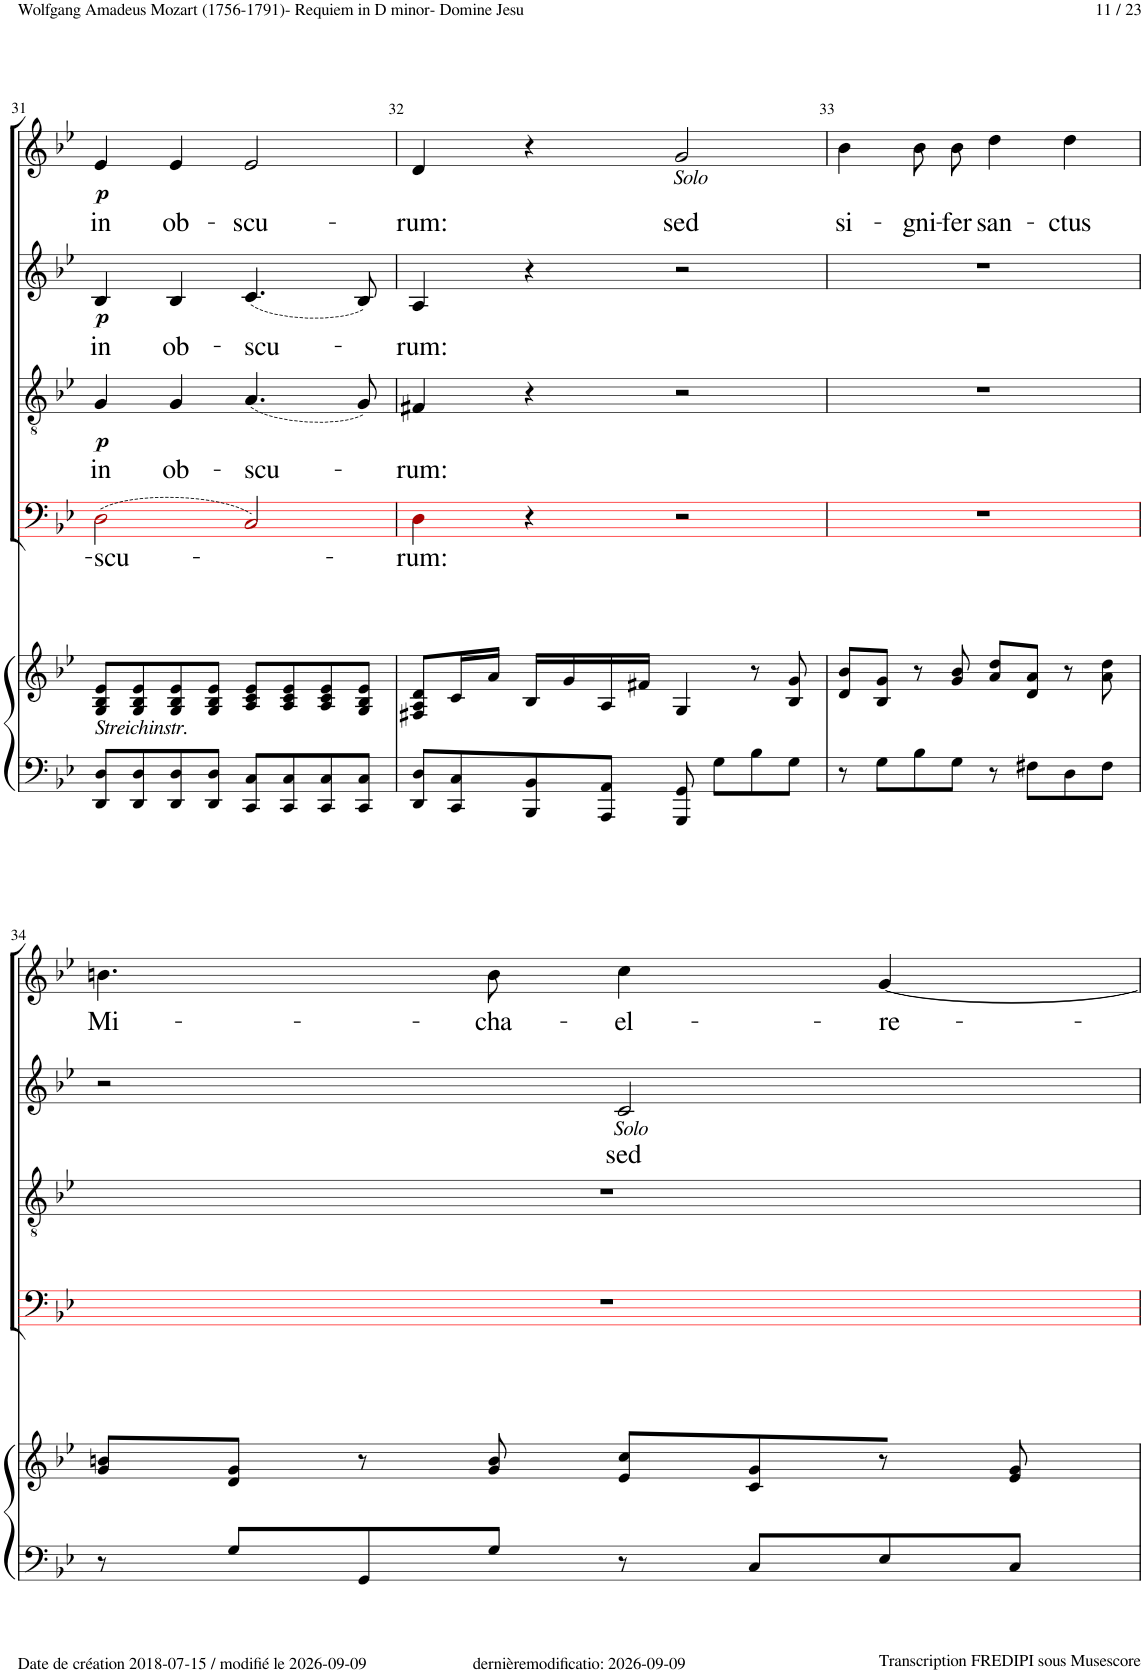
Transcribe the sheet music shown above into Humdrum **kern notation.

**kern	**text	**dynam	**kern	**text	**dynam	**kern	**kern	**kern	**text	**kern	**text	**dynam	**kern	**text	**dynam	**kern	**text	**dynam
*part7	*part7	*part7	*part6	*part6	*part6	*part5	*part5	*part4	*part4	*part3	*part3	*part3	*part2	*part2	*part2	*part1	*part1	*part1
*staff8	*staff8	*staff8	*staff7	*staff7	*staff7	*staff6	*staff5	*staff4	*staff4	*staff3	*staff3	*staff3	*staff2	*staff2	*staff2	*staff1	*staff1	*staff1
*I"Mezzo-soprano	*	*	*I"Soprano	*	*	*I"Piano	*	*I"Bass	*	*I"Tenor	*	*	*I"Alto	*	*	*I"Soprano	*	*
*I'Mzs.	*	*	*I'S.	*	*	*I'Pno	*	*	*	*	*	*	*	*	*	*	*	*
!!LO:PB:g=z
*clefG2	*	*	*clefG2	*	*	*clefF4	*clefG2	*clefF4	*	*clefGv2	*	*	*clefG2	*	*	*clefG2	*	*
*	*	*	*	*	*	*	*	*ITrd8c14	*	*	*	*	*	*	*	*	*	*
*k[b-e-]	*	*	*k[b-e-]	*	*	*k[b-e-]	*k[b-e-]	*k[b-e-]	*	*k[b-e-]	*	*	*k[b-e-]	*	*	*k[b-e-]	*	*
*M4/4	*	*	*M4/4	*	*	*M4/4	*M4/4	*M4/4	*	*M4/4	*	*	*M4/4	*	*	*M4/4	*	*
*met(c)	*	*	*met(c)	*	*	*met(c)	*met(c)	*met(c)	*	*met(c)	*	*	*met(c)	*	*	*met(c)	*	*
=31	=31	=31	=31	=31	=31	=31	=31	=31	=31	=31	=31	=31	=31	=31	=31	=31	=31	=31
!	!	!	!	!	!	!	!LO:TX:b:i:t=Streichinstr.	!	!	!	!	!	!	!	!	!	!	!
!	!	!	!	!	!	!	!	!	!LO:LY:b	!	!LO:LY:b	!LO:DY:b	!	!LO:LY:b	!LO:DY:b	!	!LO:LY:b	!LO:DY:b
1r	.	.	1r	.	.	8DD/ 8D/L	8G/ 8B-/ 8e-/L	(2D!i\	-scu-	4G!/	in	p	4B-!/	in	p	4e-!/	in	p
.	.	.	.	.	.	8DD/ 8D/	8G/ 8B-/ 8e-/	.	.	.	.	.	.	.	.	.	.	.
!	!	!	!	!	!	!	!	!	!	!	!LO:LY:b	!	!	!LO:LY:b	!	!	!LO:LY:b	!
.	.	.	.	.	.	8DD/ 8D/	8G/ 8B-/ 8e-/	.	.	4G!/	ob-	.	4B-!/	ob-	.	4e-!/	ob-	.
.	.	.	.	.	.	8DD/ 8D/J	8G/ 8B-/ 8e-/J	.	.	.	.	.	.	.	.	.	.	.
!	!	!	!	!	!	!	!	!	!	!	!LO:LY:b	!	!	!LO:LY:b	!	!	!LO:LY:b	!
.	.	.	.	.	.	8CC/ 8C/L	8A/ 8c/ 8e-/L	2C!i/)	.	(4.A!/	-scu-	.	(4.c!/	-scu-	.	2e-!/	-scu-	.
.	.	.	.	.	.	8CC/ 8C/	8A/ 8c/ 8e-/	.	.	.	.	.	.	.	.	.	.	.
.	.	.	.	.	.	8CC/ 8C/	8A/ 8c/ 8e-/	.	.	.	.	.	.	.	.	.	.	.
.	.	.	.	.	.	8CC/ 8C/J	8G/ 8B-/ 8e-/J	.	.	8G!/)	.	.	8B-!/)	.	.	.	.	.
=32	=32	=32	=32	=32	=32	=32	=32	=32	=32	=32	=32	=32	=32	=32	=32	=32	=32	=32
!	!	!	!	!	!	!	!	!	!LO:LY:b	!	!LO:LY:b	!	!	!LO:LY:b	!	!	!LO:LY:b	!
4r	.	.	4r	.	.	8DD/ 8D/L	8F#X/ 8A/ 8d/L	4D!i\	-rum:	4F#X!/	-rum:	.	4A!/	-rum:	.	4d!/	-rum:	.
.	.	.	.	.	.	8CC/ 8C/	16c/L	.	.	.	.	.	.	.	.	.	.	.
.	.	.	.	.	.	.	16a/JJ	.	.	.	.	.	.	.	.	.	.	.
!	!	!LO:DY:b	!	!	!LO:DY:b	!	!	!	!	!	!	!	!	!	!	!	!	!
4r	.	p	4r	.	p	8BBB-/ 8BB-/	16B-/LL	4r	.	4r	.	.	4r	.	.	4r	.	.
.	.	.	.	.	.	.	16g/	.	.	.	.	.	.	.	.	.	.	.
.	.	.	.	.	.	8AAA/ 8AA/J	16A/	.	.	.	.	.	.	.	.	.	.	.
.	.	.	.	.	.	.	16f#X/JJ	.	.	.	.	.	.	.	.	.	.	.
!	!	!	!	!	!	!	!	!	!	!	!	!	!	!	!	!LO:TX:b:i:t=Solo	!	!
!	!	!	!LO:TX:a:i:t=Solo	!	!	!	!	!	!	!	!	!	!	!	!	!	!	!
!	!	!	!	!	!	!	!	!	!	!	!	!	!	!	!	!	!LO:LY:b	!
2r	.	.	2g!	sed	.	8GGG/ 8GG/	4G/	2r	.	2r	.	.	2r	.	.	2g/	sed	.
.	.	.	.	.	.	8G\L	.	.	.	.	.	.	.	.	.	.	.	.
.	.	.	.	.	.	8B-\	8r	.	.	.	.	.	.	.	.	.	.	.
.	.	.	.	.	.	8G\J	8B-/ 8g/	.	.	.	.	.	.	.	.	.	.	.
=33	=33	=33	=33	=33	=33	=33	=33	=33	=33	=33	=33	=33	=33	=33	=33	=33	=33	=33
!	!	!	!	!	!	!	!	!	!	!	!	!	!	!	!	!	!LO:LY:b	!
1r	.	.	4b-!	si-	.	8r	8d/ 8b-/L	1r	.	1r	.	.	1r	.	.	4b-\	si-	.
.	.	.	.	.	.	8G\L	8B-/ 8g/J	.	.	.	.	.	.	.	.	.	.	.
!	!	!	!	!	!	!	!	!	!	!	!	!	!	!	!	!	!LO:LY:b	!
.	.	.	8b-!\L	-gni-	.	8B-\	8r	.	.	.	.	.	.	.	.	8b-\L	-gni-	.
!	!	!	!	!	!	!	!	!	!	!	!	!	!	!	!	!	!LO:LY:b	!
.	.	.	8b-!\J	-fer	.	8G\J	8g/ 8b-/	.	.	.	.	.	.	.	.	8b-\J	-fer	.
!	!	!	!	!	!	!	!	!	!	!	!	!	!	!	!	!	!LO:LY:b	!
.	.	.	4dd!	san-	.	8r	8a/ 8dd/L	.	.	.	.	.	.	.	.	4dd\	san-	.
.	.	.	.	.	.	8F#X\L	8d/ 8a/J	.	.	.	.	.	.	.	.	.	.	.
!	!	!	!	!	!	!	!	!	!	!	!	!	!	!	!	!	!LO:LY:b	!
.	.	.	4dd!	-ctus	.	8D\	8r	.	.	.	.	.	.	.	.	4dd\	-ctus	.
.	.	.	.	.	.	8F#\J	8a\ 8dd\	.	.	.	.	.	.	.	.	.	.	.
!!LO:LB:g=z
=34	=34	=34	=34	=34	=34	=34	=34	=34	=34	=34	=34	=34	=34	=34	=34	=34	=34	=34
!	!	!	!	!	!	!	!	!	!	!	!	!	!	!	!	!	!LO:LY:b	!
2r	.	.	4.bn!	Mi-	.	8r	8g/ 8bn/L	1r	.	1r	.	.	2r	.	.	4.bn\	Mi-	.
.	.	.	.	.	.	8G/L	8d/ 8g/J	.	.	.	.	.	.	.	.	.	.	.
.	.	.	.	.	.	8GG/	8r	.	.	.	.	.	.	.	.	.	.	.
!	!	!	!	!	!	!	!	!	!	!	!	!	!	!	!	!	!LO:LY:b	!
.	.	.	8b!	-cha-	.	8G/J	8g/ 8b/	.	.	.	.	.	.	.	.	8b\	-cha-	.
!	!	!	!	!	!	!	!	!	!	!	!	!	!LO:TX:b:i:t=Solo	!	!	!	!	!
!LO:TX:a:i:t=Solo	!	!	!	!	!	!	!	!	!	!	!	!	!	!	!	!	!	!
!	!	!	!	!	!	!	!	!	!	!	!	!	!	!LO:LY:b	!	!	!LO:LY:b	!
2c!	sed	.	4cc!	-el-	.	8r	8e-/ 8cc/L	.	.	.	.	.	2c/	sed	.	4cc\	-el-	.
.	.	.	.	.	.	8C/L	8c/ 8g/	.	.	.	.	.	.	.	.	.	.	.
!	!	!	!	!	!	!	!	!	!	!	!	!	!	!	!	!	!LO:LY:b	!
.	.	.	[4g!	-re-	.	8E-/	8r	.	.	.	.	.	.	.	.	4g/	-re-	.
.	.	.	.	.	.	8C/J	8e-/ 8g/	.	.	.	.	.	.	.	.	.	.	.
=	=	=	=	=	=	=	=	=	=	=	=	=	=	=	=	=	=	=
*-	*-	*-	*-	*-	*-	*-	*-	*-	*-	*-	*-	*-	*-	*-	*-	*-	*-	*-
